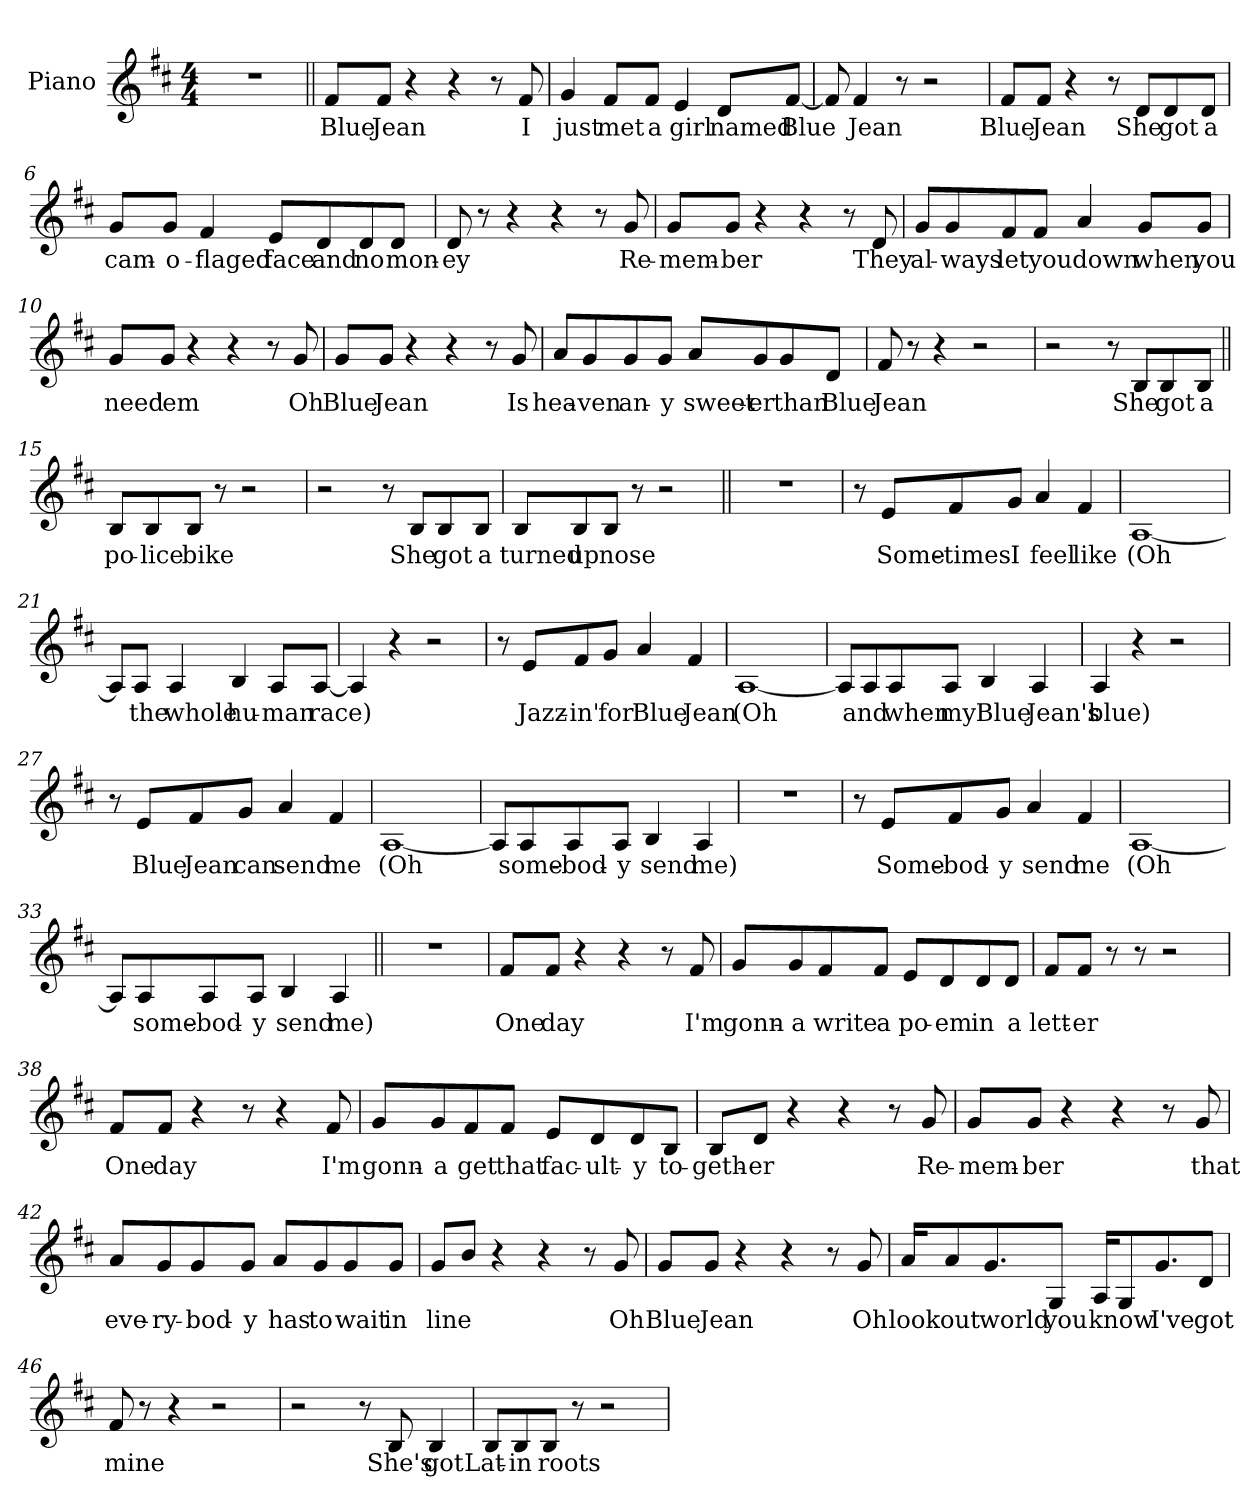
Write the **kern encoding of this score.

**kern	**text
*part1	*part1
*staff1	*staff1
*I"Piano	*
*I'Pno.	*
*clefG2	*
*k[f#c#]	*
*M4/4	*
=1	=1
1r	.
=2||	=2||
!	!LO:LY:b
8f#/L	Blue
!	!LO:LY:b
8f#/J	Jean
4r	.
4r	.
8r	.
!	!LO:LY:b
8f#/	I
=3	=3
!	!LO:LY:b
4g/	just
!	!LO:LY:b
8f#/L	met
!	!LO:LY:b
8f#/J	a
!	!LO:LY:b
4e/	girl
!	!LO:LY:b
8d/L	named
!	!LO:LY:b
[8f#/J	Blue
=4	=4
8f#/]	.
!	!LO:LY:b
4f#/	Jean
8r	.
2r	.
=5	=5
!	!LO:LY:b
8f#/L	Blue
!	!LO:LY:b
8f#/J	Jean
4r	.
8r	.
!	!LO:LY:b
8d/L	She
!	!LO:LY:b
8d/	got
!	!LO:LY:b
8d/J	a
!!LO:LB:g=z
=6	=6
!	!LO:LY:b
8g/L	cam-
!	!LO:LY:b
8g/J	-o-
!	!LO:LY:b
4f#/	-flaged
!	!LO:LY:b
8e/L	face
!	!LO:LY:b
8d/	and
!	!LO:LY:b
8d/	no
!	!LO:LY:b
8d/J	mon-
=7	=7
!	!LO:LY:b
8d/	-ey
8r	.
4r	.
4r	.
8r	.
!	!LO:LY:b
8g/	Re-
=8	=8
!	!LO:LY:b
8g/L	-mem-
!	!LO:LY:b
8g/J	-ber
4r	.
4r	.
8r	.
!	!LO:LY:b
8d/	They
!!LO:LB:g=z
=9	=9
!	!LO:LY:b
8g/L	al-
!	!LO:LY:b
8g/	-ways
!	!LO:LY:b
8f#/	let
!	!LO:LY:b
8f#/J	you
!	!LO:LY:b
4a/	down
!	!LO:LY:b
8g/L	when
!	!LO:LY:b
8g/J	you
=10	=10
!	!LO:LY:b
8g/L	need
!	!LO:LY:b
8g/J	'em
4r	.
4r	.
8r	.
!	!LO:LY:b
8g/	Oh
=11	=11
!	!LO:LY:b
8g/L	Blue
!	!LO:LY:b
8g/J	Jean
4r	.
4r	.
8r	.
!	!LO:LY:b
8g/	Is
!!LO:LB:g=z
=12	=12
!	!LO:LY:b
8a/L	hea-
!	!LO:LY:b
8g/	-ven
!	!LO:LY:b
8g/	an-
!	!LO:LY:b
8g/J	-y
!	!LO:LY:b
8a/L	sweet-
!	!LO:LY:b
8g/	-er
!	!LO:LY:b
8g/	than
!	!LO:LY:b
8d/J	Blue
=13	=13
!	!LO:LY:b
8f#/	Jean
8r	.
4r	.
2r	.
=14	=14
2r	.
8r	.
!	!LO:LY:b
8B/L	She
!	!LO:LY:b
8B/	got
!	!LO:LY:b
8B/J	a
=15||	=15||
!	!LO:LY:b
8B/L	po-
!	!LO:LY:b
8B/	-lice
!	!LO:LY:b
8B/J	bike
8r	.
2r	.
!!LO:LB:g=z
=16	=16
2r	.
8r	.
!	!LO:LY:b
8B/L	She
!	!LO:LY:b
8B/	got
!	!LO:LY:b
8B/J	a
=17	=17
!	!LO:LY:b
8B/L	turned
!	!LO:LY:b
8B/	up
!	!LO:LY:b
8B/J	nose
8r	.
2r	.
=18||	=18||
1r	.
=19	=19
8r	.
!	!LO:LY:b
8e/L	Some-
!	!LO:LY:b
8f#/	-times
!	!LO:LY:b
8g/J	I
!	!LO:LY:b
4a/	feel
!	!LO:LY:b
4f#/	like
=20	=20
!	!LO:LY:b
[1A	(Oh
!!LO:LB:g=z
=21	=21
8A/L]	.
!	!LO:LY:b
8A/J	the
!	!LO:LY:b
4A/	whole
!	!LO:LY:b
4B/	hu-
!	!LO:LY:b
8A/L	-man
!	!LO:LY:b
[8A/J	race)
=22	=22
4A/]	.
4r	.
2r	.
=23	=23
8r	.
!	!LO:LY:b
8e/L	Jazz-
!	!LO:LY:b
8f#/	-in'
!	!LO:LY:b
8g/J	for
!	!LO:LY:b
4a/	Blue
!	!LO:LY:b
4f#/	Jean
=24	=24
!	!LO:LY:b
[1A	(Oh
!!LO:LB:g=z
=25	=25
8A/L]	.
!	!LO:LY:b
8A/	and
!	!LO:LY:b
8A/	when
!	!LO:LY:b
8A/J	my
!	!LO:LY:b
4B/	Blue
!	!LO:LY:b
4A/	Jean's
=26	=26
!	!LO:LY:b
4A/	blue)
4r	.
2r	.
=27	=27
8r	.
!	!LO:LY:b
8e/L	Blue
!	!LO:LY:b
8f#/	Jean
!	!LO:LY:b
8g/J	can
!	!LO:LY:b
4a/	send
!	!LO:LY:b
4f#/	me
=28	=28
!	!LO:LY:b
[1A	(Oh
!!LO:LB:g=z
=29	=29
8A/L]	.
!	!LO:LY:b
8A/	some-
!	!LO:LY:b
8A/	-bod-
!	!LO:LY:b
8A/J	-y
!	!LO:LY:b
4B/	send
!	!LO:LY:b
4A/	me)
=30	=30
1r	.
=31	=31
8r	.
!	!LO:LY:b
8e/L	Some-
!	!LO:LY:b
8f#/	-bod-
!	!LO:LY:b
8g/J	-y
!	!LO:LY:b
4a/	send
!	!LO:LY:b
4f#/	me
=32	=32
!	!LO:LY:b
[1A	(Oh
=33	=33
8A/L]	.
!	!LO:LY:b
8A/	some-
!	!LO:LY:b
8A/	-bod-
!	!LO:LY:b
8A/J	-y
!	!LO:LY:b
4B/	send
!	!LO:LY:b
4A/	me)
!!LO:LB:g=z
=34||	=34||
1r	.
=35	=35
!	!LO:LY:b
8f#/L	One
!	!LO:LY:b
8f#/J	day
4r	.
4r	.
8r	.
!	!LO:LY:b
8f#/	I'm
=36	=36
!	!LO:LY:b
8g/L	gonn-
!	!LO:LY:b
8g/	-a
!	!LO:LY:b
8f#/	write
!	!LO:LY:b
8f#/J	a
!	!LO:LY:b
8e/L	po-
!	!LO:LY:b
8d/	-em
!	!LO:LY:b
8d/	in
!	!LO:LY:b
8d/J	a
=37	=37
!	!LO:LY:b
8f#/L	lett-
!	!LO:LY:b
8f#/J	-er
8r	.
8r	.
2r	.
=38	=38
!	!LO:LY:b
8f#/L	One
!	!LO:LY:b
8f#/J	day
4r	.
8r	.
4r	.
!	!LO:LY:b
8f#/	I'm
!!LO:PB:g=z
=39	=39
!	!LO:LY:b
8g/L	gonn-
!	!LO:LY:b
8g/	-a
!	!LO:LY:b
8f#/	get
!	!LO:LY:b
8f#/J	that
!	!LO:LY:b
8e/L	fac-
!	!LO:LY:b
8d/	-ult-
!	!LO:LY:b
8d/	-y
!	!LO:LY:b
8B/J	to-
=40	=40
!	!LO:LY:b
8B/L	-geth-
!	!LO:LY:b
8d/J	-er
4r	.
4r	.
8r	.
!	!LO:LY:b
8g/	Re-
=41	=41
!	!LO:LY:b
8g/L	-mem-
!	!LO:LY:b
8g/J	-ber
4r	.
4r	.
8r	.
!	!LO:LY:b
8g/	that
!!LO:LB:g=z
=42	=42
!	!LO:LY:b
8a/L	eve-
!	!LO:LY:b
8g/	-ry-
!	!LO:LY:b
8g/	-bod-
!	!LO:LY:b
8g/J	-y
!	!LO:LY:b
8a/L	has
!	!LO:LY:b
8g/	to
!	!LO:LY:b
8g/	wait
!	!LO:LY:b
8g/J	in
=43	=43
!	!LO:LY:b
8g/L	line
8b/J	.
4r	.
4r	.
8r	.
!	!LO:LY:b
8g/	Oh
=44	=44
!	!LO:LY:b
8g/L	Blue
!	!LO:LY:b
8g/J	Jean
4r	.
4r	.
8r	.
!	!LO:LY:b
8g/	Oh
!!LO:LB:g=z
=45	=45
!	!LO:LY:b
16a/KL	look
!	!LO:LY:b
8a/	out
!	!LO:LY:b
8.g/	world
!	!LO:LY:b
8G/J	you
!	!LO:LY:b
16A/KL	know
8G/	.
!	!LO:LY:b
8.g/	I've
!	!LO:LY:b
8d/J	got
=46	=46
!	!LO:LY:b
8f#/	mine
8r	.
4r	.
2r	.
=47	=47
2r	.
8r	.
!	!LO:LY:b
8B/	She's
!	!LO:LY:b
4B/	got
=48	=48
!	!LO:LY:b
8B/L	Lat-
!	!LO:LY:b
8B/	-in
!	!LO:LY:b
8B/J	roots
8r	.
2r	.
=	=
*-	*-
